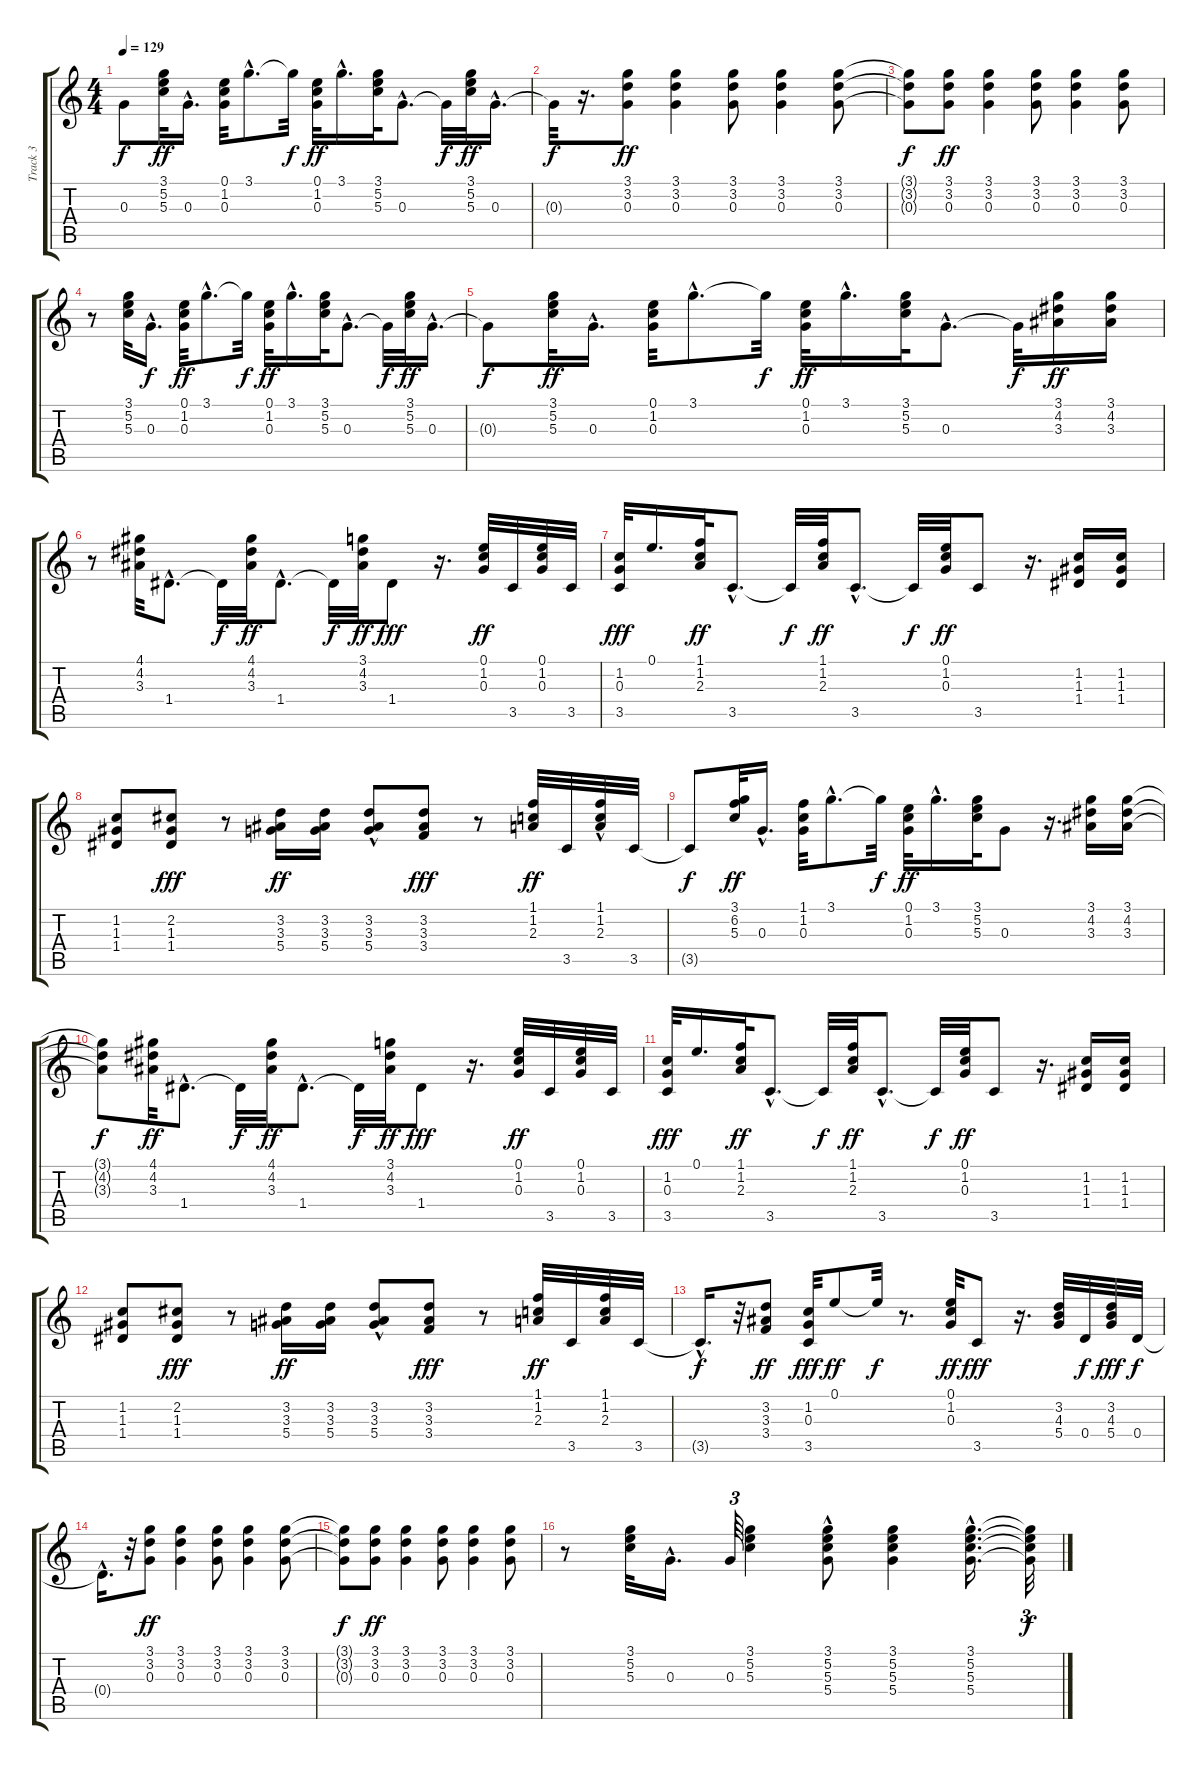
\track ("Track 3" "Track 3") {instrument acousticguitarsteel}
\staff {score tabs}
\tuning (E4 B3 G3 D3 A2 E2) {hide}
\ts (4 4)
\tempo 129
\clef g2
\ks c
0.3{t}.8{dy f} (3.1 5.2 5.3).32{dy ff} 0.3{hac}.16{d} (0.1 1.2 0.3).32 3.1{hac}.8{d} 3.1{t}.32{dy f} (0.1 1.2 0.3).32{dy ff} 3.1{hac}.16{d} (3.1 5.2 5.3).32 0.3{hac}.8{d} 0.3{t}.32{dy f} (3.1 5.2 5.3).32{dy ff} 0.3{hac}.16{d} |
0.3{t}.32{dy f} r.16{d} (3.1 3.2 0.3).8{dy ff} (3.1 3.2 0.3).4 (3.1 3.2 0.3).8 (3.1 3.2 0.3).4 (3.1 3.2 0.3).8 |
(3.1{t} 3.2{t} 0.3{t}).8{dy f} (3.1 3.2 0.3).8{dy ff} (3.1 3.2 0.3).4 (3.1 3.2 0.3).8 (3.1 3.2 0.3).4 (3.1 3.2 0.3).8 |
r.8 (3.1 5.2 5.3).32 0.3{hac}.16{d dy f} (0.1 1.2 0.3).32{dy ff} 3.1{hac}.8{d} 3.1{t}.32{dy f} (0.1 1.2 0.3).32{dy ff} 3.1{hac}.16{d} (3.1 5.2 5.3).32 0.3{hac}.8{d} 0.3{t}.32{dy f} (3.1 5.2 5.3).32{dy ff} 0.3{hac}.16{d} |
0.3{t}.8{dy f} (3.1 5.2 5.3).32{dy ff} 0.3{hac}.16{d} (0.1 1.2 0.3).32 3.1{hac}.8{d} 3.1{t}.32{dy f} (0.1 1.2 0.3).32{dy ff} 3.1{hac}.16{d} (3.1 5.2 5.3).32 0.3{hac}.8{d} 0.3{t}.32{dy f} (3.1 4.2 3.3).16{dy ff} (3.1 4.2 3.3).16 |
r.8 (4.1 4.2 3.3).32 1.4{hac}.8{d} 1.4{t}.32{dy f} (4.1 4.2 3.3).32{dy ff} 1.4{hac}.8{d} 1.4{t}.32{dy f} (3.1 4.2 3.3).32{dy ff} 1.4.8{dy fff} r.16{d} (0.1 1.2 0.3).32{dy ff} 3.5.32 (0.1 1.2 0.3).32 3.5.32 |
(1.2 0.3 3.5).32{dy fff} 0.1.16{d} (1.1 1.2 2.3).32{dy ff} 3.5{hac}.8{d} 3.5{t}.32{dy f} (1.1 1.2 2.3).32{dy ff} 3.5{hac}.8{d} 3.5{t}.32{dy f} (0.1 1.2 0.3).32{dy ff} 3.5.8 r.16{d} (1.2 1.3 1.4).16 (1.2 1.3 1.4).16 |
(1.2 1.3 1.4).8 (2.2 1.3 1.4).8{dy fff} r.8 (3.2 3.3 5.4).16{dy ff} (3.2 3.3 5.4).16 (3.2{hac} 3.3 5.4).8 (3.2 3.3 3.4).8{dy fff} r.8 (1.1 1.2 2.3).32{dy ff} 3.5.32 (1.1{hac} 1.2{hac} 2.3{hac}).32 3.5.32 |
3.5{t}.8{dy f} (3.1 6.2 5.3).32{dy ff} 0.3{hac}.16{d} (1.1 1.2 0.3).32 3.1{hac}.8{d} 3.1{t}.32{dy f} (0.1 1.2 0.3).32{dy ff} 3.1{hac}.16{d} (3.1 5.2 5.3).32 0.3.8 r.16{d} (3.1 4.2 3.3).16 (3.1 4.2 3.3).16 |
(3.1{t} 4.2{t} 3.3{t}).8{dy f} (4.1 4.2 3.3).32{dy ff} 1.4{hac}.8{d} 1.4{t}.32{dy f} (4.1 4.2 3.3).32{dy ff} 1.4{hac}.8{d} 1.4{t}.32{dy f} (3.1 4.2 3.3).32{dy ff} 1.4.8{dy fff} r.16{d} (0.1 1.2 0.3).32{dy ff} 3.5.32 (0.1 1.2 0.3).32 3.5.32 |
(1.2 0.3 3.5).32{dy fff} 0.1.16{d} (1.1 1.2 2.3).32{dy ff} 3.5{hac}.8{d} 3.5{t}.32{dy f} (1.1 1.2 2.3).32{dy ff} 3.5{hac}.8{d} 3.5{t}.32{dy f} (0.1 1.2 0.3).32{dy ff} 3.5.8 r.16{d} (1.2 1.3 1.4).16 (1.2 1.3 1.4).16 |
(1.2 1.3 1.4).8 (2.2 1.3 1.4).8{dy fff} r.8 (3.2 3.3 5.4).16{dy ff} (3.2 3.3 5.4).16 (3.2{hac} 3.3 5.4).8 (3.2 3.3 3.4).8{dy fff} r.8 (1.1 1.2 2.3).32{dy ff} 3.5.32 (1.1 1.2 2.3).32 3.5.32 |
3.5{hac t}.16{d dy f} r.32 (3.2 3.3 3.4).8{dy ff} (1.2 0.3 3.5).32{dy fff} 0.1.8{dy ff} 0.1{t}.32{dy f} r.8{d} (0.1 1.2 0.3).32{dy ff} 3.5.8{dy fff} r.16{d} (3.2 4.3 5.4).32 0.4.32{dy f} (3.2 4.3 5.4).32{dy fff} 0.4.32{dy f} |
0.4{hac t}.16{d} r.32 (3.1 3.2 0.3).8{dy ff} (3.1 3.2 0.3).4 (3.1 3.2 0.3).8 (3.1 3.2 0.3).4 (3.1 3.2 0.3).8 |
(3.1{t} 3.2{t} 0.3{t}).8{dy f} (3.1 3.2 0.3).8{dy ff} (3.1 3.2 0.3).4 (3.1 3.2 0.3).8 (3.1 3.2 0.3).4 (3.1 3.2 0.3).8 |
r.8 (3.1 5.2 5.3).32 0.3{hac}.16{d} 0.3.64{tu (3 2)} (3.1 5.2 5.3).4 (3.1{hac} 5.2 5.3 5.4).8 (3.1 5.2 5.3 5.4).4 (3.1{hac} 5.2{hac} 5.3{hac} 5.4{hac}).16{d} (3.1{t} 5.2{t} 5.3{t} 5.4{t}).32{tu (3 2) dy f}
